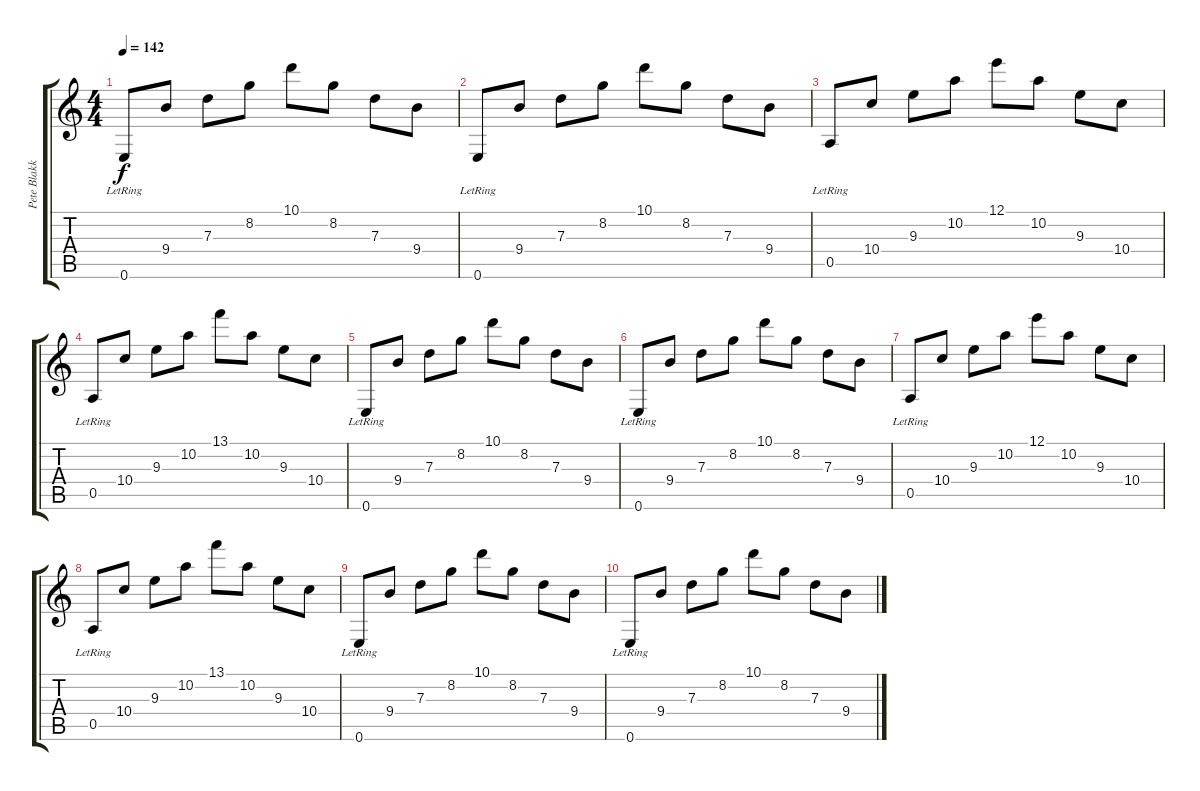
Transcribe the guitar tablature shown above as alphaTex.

\track ("Pete Blakk" "Pete Blakk") {instrument distortionguitar}
\staff {score tabs}
\tuning (E4 B3 G3 D3 A2 E2) {hide}
\ts (4 4)
\tempo 142
\clef g2
\ks c
0.6{lr}.8{dy f} 9.4.8 7.3.8 8.2.8 10.1.8 8.2.8 7.3.8 9.4.8 |
0.6{lr}.8 9.4.8 7.3.8 8.2.8 10.1.8 8.2.8 7.3.8 9.4.8 |
0.5{lr}.8 10.4.8 9.3.8 10.2.8 12.1.8 10.2.8 9.3.8 10.4.8 |
0.5{lr}.8 10.4.8 9.3.8 10.2.8 13.1.8 10.2.8 9.3.8 10.4.8 |
0.6{lr}.8 9.4.8 7.3.8 8.2.8 10.1.8 8.2.8 7.3.8 9.4.8 |
0.6{lr}.8 9.4.8 7.3.8 8.2.8 10.1.8 8.2.8 7.3.8 9.4.8 |
0.5{lr}.8{volume 14} 10.4.8 9.3.8 10.2.8 12.1.8{volume 12} 10.2.8 9.3.8 10.4.8 |
0.5{lr}.8{volume 10} 10.4.8 9.3.8 10.2.8 13.1.8{volume 9} 10.2.8 9.3.8 10.4.8 |
0.6{lr}.8{volume 8} 9.4.8 7.3.8 8.2.8 10.1.8{volume 7} 8.2.8 7.3.8 9.4.8 |
0.6{lr}.8{volume 5} 9.4.8 7.3.8 8.2.8 10.1.8{volume 3} 8.2.8 7.3.8 9.4.8{volume 1}
